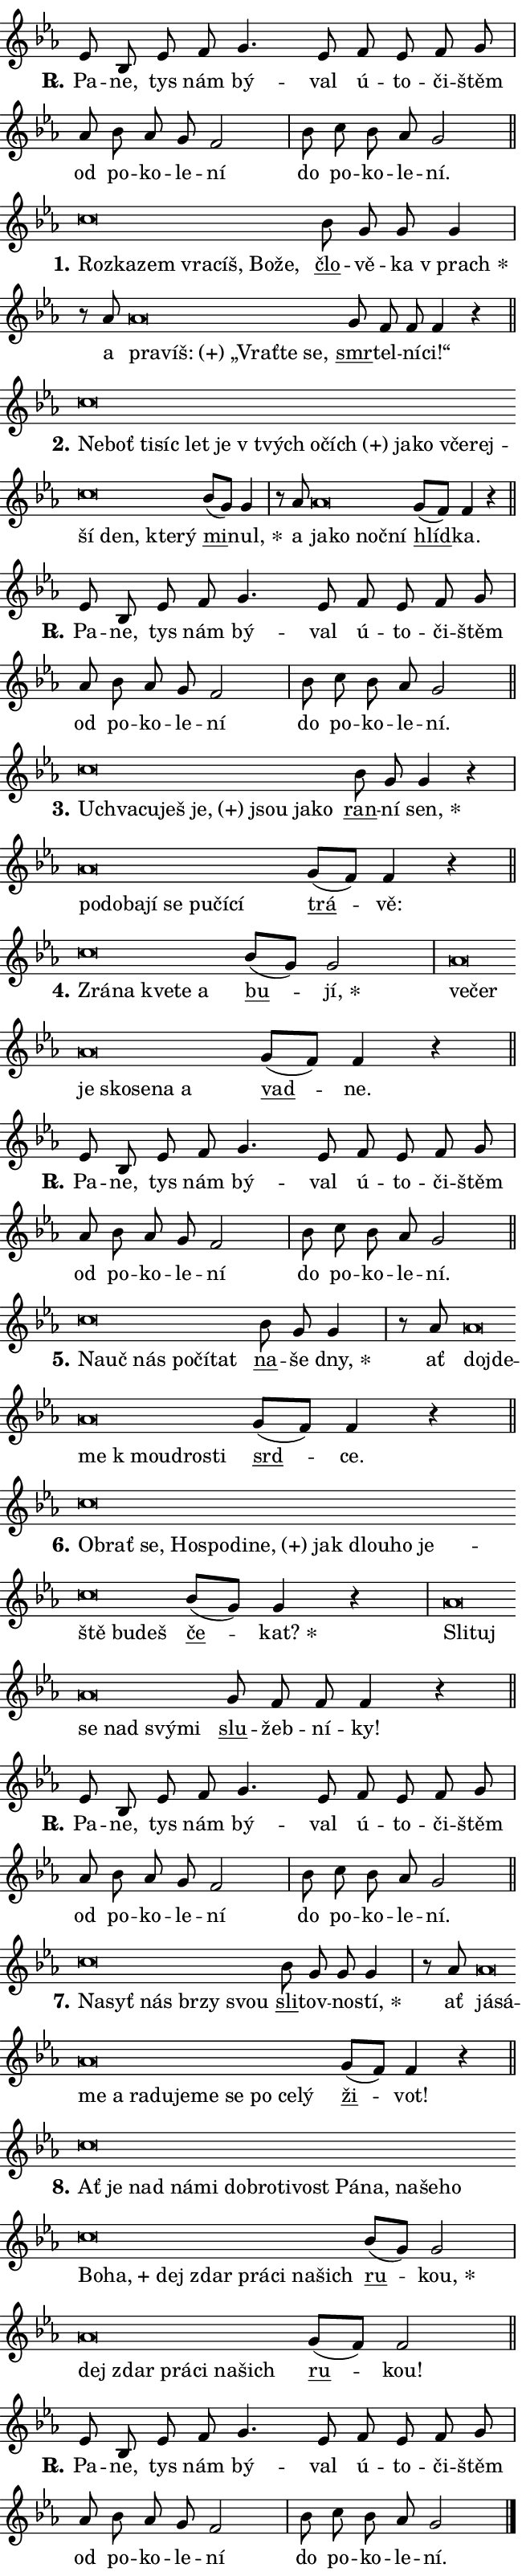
\version "2.24.0"
\header { tagline = "" }
\paper {
  indent = 0\cm
  top-margin = 0\cm
  right-margin = 0.13\cm % to fit lyric hyphens
  bottom-margin = 0\cm
  left-margin = 0\cm
  paper-width = 11\cm
  page-breaking = #ly:one-page-breaking
  system-system-spacing.basic-distance = #11
  score-system-spacing.basic-distance = #11
  ragged-last = ##f
}


%% Author: Thomas Morley
%% https://lists.gnu.org/archive/html/lilypond-user/2020-05/msg00002.html
#(define (line-position grob)
"Returns position of @var[grob} in current system:
   @code{'start}, if at first time-step
   @code{'end}, if at last time-step
   @code{'middle} otherwise
"
  (let* ((col (ly:item-get-column grob))
         (ln (ly:grob-object col 'left-neighbor))
         (rn (ly:grob-object col 'right-neighbor))
         (col-to-check-left (if (ly:grob? ln) ln col))
         (col-to-check-right (if (ly:grob? rn) rn col))
         (break-dir-left
           (and
             (ly:grob-property col-to-check-left 'non-musical #f)
             (ly:item-break-dir col-to-check-left)))
         (break-dir-right
           (and
             (ly:grob-property col-to-check-right 'non-musical #f)
             (ly:item-break-dir col-to-check-right))))
        (cond ((eqv? 1 break-dir-left) 'start)
              ((eqv? -1 break-dir-right) 'end)
              (else 'middle))))

#(define (tranparent-at-line-position vctor)
  (lambda (grob)
  "Relying on @code{line-position} select the relevant enry from @var{vctor}.
Used to determine transparency,"
    (case (line-position grob)
      ((end) (not (vector-ref vctor 0)))
      ((middle) (not (vector-ref vctor 1)))
      ((start) (not (vector-ref vctor 2))))))

noteHeadBreakVisibility =
#(define-music-function (break-visibility)(vector?)
"Makes @code{NoteHead}s transparent relying on @var{break-visibility}"
#{
  \override NoteHead.transparent =
    #(tranparent-at-line-position break-visibility)
#})

#(define delete-ledgers-for-transparent-note-heads
  (lambda (grob)
    "Reads whether a @code{NoteHead} is transparent.
If so this @code{NoteHead} is removed from @code{'note-heads} from
@var{grob}, which is supposed to be @code{LedgerLineSpanner}.
As a result ledgers are not printed for this @code{NoteHead}"
    (let* ((nhds-array (ly:grob-object grob 'note-heads))
           (nhds-list
             (if (ly:grob-array? nhds-array)
                 (ly:grob-array->list nhds-array)
                 '()))
           ;; Relies on the transparent-property being done before
           ;; Staff.LedgerLineSpanner.after-line-breaking is executed.
           ;; This is fragile ...
           (to-keep
             (remove
               (lambda (nhd)
                 (ly:grob-property nhd 'transparent #f))
               nhds-list)))
      ;; TODO find a better method to iterate over grob-arrays, similiar
      ;; to filter/remove etc for lists
      ;; For now rebuilt from scratch
      (set! (ly:grob-object grob 'note-heads)  '())
      (for-each
        (lambda (nhd)
          (ly:pointer-group-interface::add-grob grob 'note-heads nhd))
        to-keep))))

squashNotes = {
  \override NoteHead.X-extent = #'(-0.2 . 0.2)
  \override NoteHead.Y-extent = #'(-0.75 . 0)
  \override NoteHead.stencil =
    #(lambda (grob)
       (let ((pos (ly:grob-property grob 'staff-position)))
         (begin
           (if (< pos -7) (display "ERROR: Lower brevis then expected\n") (display ""))
           (if (<= pos -6) ly:text-interface::print ly:note-head::print))))
}
unSquashNotes = {
  \revert NoteHead.X-extent
  \revert NoteHead.Y-extent
  \revert NoteHead.stencil
}

hideNotes = \noteHeadBreakVisibility #begin-of-line-visible
unHideNotes = \noteHeadBreakVisibility #all-visible

% work-around for resetting accidentals
% https://lilypond.org/doc/v2.23/Documentation/notation/displaying-rhythms#unmetered-music
cadenzaMeasure = {
  \cadenzaOff
  \partial 1024 s1024
  \cadenzaOn
}

#(define-markup-command (accent layout props text) (markup?)
  "Underline accented syllable"
  (interpret-markup layout props
    #{\markup \override #'(offset . 4.3) \underline { #text }#}))

responsum = \markup \concat {
  "R" \hspace #-1.05 \path #0.1 #'((moveto 0 0.07) (lineto 0.9 0.8)) \hspace #0.05 "."
}

spaceSize = #0.6828661417322834 % exact space size for TeX Gyre Schola

\layout {
  \context {
    \Staff
    \remove "Time_signature_engraver"
    \override LedgerLineSpanner.after-line-breaking = #delete-ledgers-for-transparent-note-heads
  }
  \context {
    \Lyrics {
      \override LyricSpace.minimum-distance = \spaceSize
      \override LyricText.font-name = #"TeX Gyre Schola"
      \override LyricText.font-size = 1
      \override StanzaNumber.font-name = #"TeX Gyre Schola Bold"
      \override StanzaNumber.font-size = 1
    }
  }
  \context {
    \Score 
    \override NoteHead.text =
      #(lambda (grob) 
        (let ((pos (ly:grob-property grob 'staff-position)))
          #{\markup {
            \combine
              \halign #-0.55 \raise #(if (= pos -6) 0 0.5) \override #'(thickness . 2) \draw-line #'(3.2 . 0)
              \musicglyph "noteheads.sM1"
          }#}))
  }
}

% magnetic-lyrics.ily
%
%   written by
%     Jean Abou Samra <jean@abou-samra.fr>
%     Werner Lemberg <wl@gnu.org>
%
%   adapted by
%     Jiri Hon <jiri.hon@gmail.com>
%
% Version 2022-Apr-15

% https://www.mail-archive.com/lilypond-user@gnu.org/msg149350.html

#(define (Left_hyphen_pointer_engraver context)
   "Collect syllable-hyphen-syllable occurrences in lyrics and store
them in properties.  This engraver only looks to the left.  For
example, if the lyrics input is @code{foo -- bar}, it does the
following.

@itemize @bullet
@item
Set the @code{text} property of the @code{LyricHyphen} grob between
@q{foo} and @q{bar} to @code{foo}.

@item
Set the @code{left-hyphen} property of the @code{LyricText} grob with
text @q{foo} to the @code{LyricHyphen} grob between @q{foo} and
@q{bar}.
@end itemize

Use this auxiliary engraver in combination with the
@code{lyric-@/text::@/apply-@/magnetic-@/offset!} hook."
   (let ((hyphen #f)
         (text #f))
     (make-engraver
      (acknowledgers
       ((lyric-syllable-interface engraver grob source-engraver)
        (set! text grob)))
      (end-acknowledgers
       ((lyric-hyphen-interface engraver grob source-engraver)
        ;(when (not (grob::has-interface grob 'lyric-space-interface))
          (set! hyphen grob)));)
      ((stop-translation-timestep engraver)
       (when (and text hyphen)
         (ly:grob-set-object! text 'left-hyphen hyphen))
       (set! text #f)
       (set! hyphen #f)))))

#(define (lyric-text::apply-magnetic-offset! grob)
   "If the space between two syllables is less than the value in
property @code{LyricText@/.details@/.squash-threshold}, move the right
syllable to the left so that it gets concatenated with the left
syllable.

Use this function as a hook for
@code{LyricText@/.after-@/line-@/breaking} if the
@code{Left_@/hyphen_@/pointer_@/engraver} is active."
   (let ((hyphen (ly:grob-object grob 'left-hyphen #f)))
     (when hyphen
       (let ((left-text (ly:spanner-bound hyphen LEFT)))
         (when (grob::has-interface left-text 'lyric-syllable-interface)
           (let* ((common (ly:grob-common-refpoint grob left-text X))
                  (this-x-ext (ly:grob-extent grob common X))
                  (left-x-ext
                   (begin
                     ;; Trigger magnetism for left-text.
                     (ly:grob-property left-text 'after-line-breaking)
                     (ly:grob-extent left-text common X)))
                  ;; `delta` is the gap width between two syllables.
                  (delta (- (interval-start this-x-ext)
                            (interval-end left-x-ext)))
                  (details (ly:grob-property grob 'details))
                  (threshold (assoc-get 'squash-threshold details 0.2)))
             (when (< delta threshold)
               (let* (;; We have to manipulate the input text so that
                      ;; ligatures crossing syllable boundaries are not
                      ;; disabled.  For languages based on the Latin
                      ;; script this is essentially a beautification.
                      ;; However, for non-Western scripts it can be a
                      ;; necessity.
                      (lt (ly:grob-property left-text 'text))
                      (rt (ly:grob-property grob 'text))
                      (is-space (grob::has-interface hyphen 'lyric-space-interface))
                      (space (if is-space " " ""))
                      (extra-delta (if is-space spaceSize 0))
                      ;; Append new syllable.
                      (ltrt-space (if (and (string? lt) (string? rt))
                                (string-append lt space rt)
                                (make-concat-markup (list lt space rt))))
                      ;; Right-align `ltrt` to the right side.
                      (ltrt-space-markup (grob-interpret-markup
                               grob
                               (make-translate-markup
                                (cons (interval-length this-x-ext) 0)
                                (make-right-align-markup ltrt-space)))))
                 (begin
                   ;; Don't print `left-text`.
                   (ly:grob-set-property! left-text 'stencil #f)
                   ;; Set text and stencil (which holds all collected
                   ;; syllables so far) and shift it to the left.
                   (ly:grob-set-property! grob 'text ltrt-space)
                   (ly:grob-set-property! grob 'stencil ltrt-space-markup)
                   (ly:grob-translate-axis! grob (- (- delta extra-delta)) X))))))))))


#(define (lyric-hyphen::displace-bounds-first grob)
   ;; Make very sure this callback isn't triggered too early.
   (let ((left (ly:spanner-bound grob LEFT))
         (right (ly:spanner-bound grob RIGHT)))
     (ly:grob-property left 'after-line-breaking)
     (ly:grob-property right 'after-line-breaking)
     (ly:lyric-hyphen::print grob)))

squashThreshold = #0.4

\layout {
  \context {
    \Lyrics
    \consists #Left_hyphen_pointer_engraver
    \override LyricText.after-line-breaking =
      #lyric-text::apply-magnetic-offset!
    \override LyricHyphen.stencil = #lyric-hyphen::displace-bounds-first
    \override LyricText.details.squash-threshold = \squashThreshold
    \override LyricHyphen.minimum-distance = 0
    \override LyricHyphen.minimum-length = \squashThreshold
  }
}

squashText = \override LyricText.details.squash-threshold = 9999
unSquashText = \override LyricText.details.squash-threshold = \squashThreshold

leftText = \override LyricText.self-alignment-X = #LEFT
unLeftText = \revert LyricText.self-alignment-X

starOffset = #(lambda (grob) 
                (let ((x_offset (ly:self-alignment-interface::aligned-on-x-parent grob)))
                  (if (= x_offset 0) 0 (+ x_offset 1.2))))

star = #(define-music-function (syllable)(string?)
"Append star separator at the end of a syllable"
#{
  \once \override LyricText.X-offset = #starOffset
  \lyricmode { \markup {
    #syllable
    \override #'((font-name . "TeX Gyre Schola Bold")) \hspace #0.2 \lower #0.65 \larger "*"
  } }
#})

starAccent = #(define-music-function (syllable)(string?)
"Append star separator at the end of a syllable and make accent"
#{
  \once \override LyricText.X-offset = #starOffset
  \lyricmode { \markup {
    \accent #syllable
    \override #'((font-name . "TeX Gyre Schola Bold")) \hspace #0.2 \lower #0.65 \larger "*"
  } }
#})

breath = #(define-music-function (syllable)(string?)
"Append breathing indicator at the end of a syllable"
#{
  \lyricmode { \markup { #syllable "+" } }
#})

optionalBreath = #(define-music-function (syllable)(string?)
"Append optional breathing indicator at the end of a syllable"
#{
  \lyricmode { \markup { #syllable "(+)" } }
#})


\score {
    <<
        \new Voice = "melody" { \cadenzaOn \key es \major \relative { es'8 bes es f g4. es8 \bar "" f es f g \cadenzaMeasure \bar "|" as bes as g f2 \cadenzaMeasure \bar "|" bes8 c bes as g2 \cadenzaMeasure \bar "||" \break } }
        \new Lyrics \lyricsto "melody" { \lyricmode { \set stanza = \responsum
Pa -- ne, tys nám bý -- val ú -- to -- či -- štěm od po -- ko -- le -- ní do po -- ko -- le -- ní. } }
    >>
    \layout {}
}

\score {
    <<
        \new Voice = "melody" { \cadenzaOn \key es \major \relative { \squashNotes c''\breve*1/16 \hideNotes \breve*1/16 \bar "" \breve*1/16 \bar "" \breve*1/16 \bar "" \breve*1/16 \bar "" \breve*1/16 \breve*1/16 \bar "" \unHideNotes \unSquashNotes \bar "" bes8 g g g4 \cadenzaMeasure \bar "|" r8 as8 \squashNotes as\breve*1/16 \hideNotes \breve*1/16 \bar "" \breve*1/16 \bar "" \breve*1/16 \breve*1/16 \bar "" \unHideNotes \unSquashNotes \bar "" g8 f f f4 r \cadenzaMeasure \bar "||" \break } }
        \new Lyrics \lyricsto "melody" { \lyricmode { \set stanza = "1."
\leftText Roz -- \squashText ka -- zem vra -- cíš, Bo -- že, \unLeftText \unSquashText \markup \accent člo -- vě -- ka \star "v prach" a \leftText pra -- \squashText \optionalBreath víš: „Vrať -- te se, \unLeftText \unSquashText \markup \accent smr -- tel -- ní -- ci!“ } }
    >>
    \layout {}
}

\score {
    <<
        \new Voice = "melody" { \cadenzaOn \key es \major \relative { \squashNotes c''\breve*1/16 \hideNotes \breve*1/16 \bar "" \breve*1/16 \bar "" \breve*1/16 \bar "" \breve*1/16 \bar "" \breve*1/16 \bar "" \breve*1/16 \bar "" \breve*1/16 \bar "" \breve*1/16 \bar "" \breve*1/16 \bar "" \breve*1/16 \bar "" \breve*1/16 \bar "" \breve*1/16 \bar "" \breve*1/16 \bar "" \breve*1/16 \bar "" \breve*1/16 \breve*1/16 \bar "" \unHideNotes \unSquashNotes \bar "" bes8[( g)] g4 \cadenzaMeasure \bar "|" r8 as8 \squashNotes as\breve*1/16 \hideNotes \breve*1/16 \bar "" \breve*1/16 \breve*1/16 \bar "" \unHideNotes \unSquashNotes \bar "" g8[( f)] f4 r \cadenzaMeasure \bar "||" \break } }
        \new Lyrics \lyricsto "melody" { \lyricmode { \set stanza = "2."
\leftText Ne -- \squashText boť ti -- síc let je "v tvých" o -- \optionalBreath čích ja -- ko vče -- rej -- ší den, kte -- rý \unLeftText \unSquashText \markup \accent mi -- \star nul, a \leftText ja -- \squashText ko noč -- ní \unLeftText \unSquashText \markup \accent hlíd -- ka. } }
    >>
    \layout {}
}

\score {
    <<
        \new Voice = "melody" { \cadenzaOn \key es \major \relative { es'8 bes es f g4. es8 \bar "" f es f g \cadenzaMeasure \bar "|" as bes as g f2 \cadenzaMeasure \bar "|" bes8 c bes as g2 \cadenzaMeasure \bar "||" \break } }
        \new Lyrics \lyricsto "melody" { \lyricmode { \set stanza = \responsum
Pa -- ne, tys nám bý -- val ú -- to -- či -- štěm od po -- ko -- le -- ní do po -- ko -- le -- ní. } }
    >>
    \layout {}
}

\score {
    <<
        \new Voice = "melody" { \cadenzaOn \key es \major \relative { \squashNotes c''\breve*1/16 \hideNotes \breve*1/16 \bar "" \breve*1/16 \bar "" \breve*1/16 \bar "" \breve*1/16 \bar "" \breve*1/16 \breve*1/16 \bar "" \unHideNotes \unSquashNotes \bar "" bes8 g g4 r \cadenzaMeasure \bar "|" \squashNotes as\breve*1/16 \hideNotes \breve*1/16 \bar "" \breve*1/16 \bar "" \breve*1/16 \bar "" \breve*1/16 \bar "" \breve*1/16 \bar "" \breve*1/16 \breve*1/16 \bar "" \unHideNotes \unSquashNotes \bar "" g8[( f)] f4 r \cadenzaMeasure \bar "||" \break } }
        \new Lyrics \lyricsto "melody" { \lyricmode { \set stanza = "3."
\leftText Uchva -- \squashText cu -- ješ \optionalBreath je, jsou ja -- ko \unLeftText \unSquashText \markup \accent ran -- ní \star sen, \leftText po -- \squashText do -- ba -- jí se pu -- čí -- cí \unLeftText \unSquashText \markup \accent trá -- vě: } }
    >>
    \layout {}
}

\score {
    <<
        \new Voice = "melody" { \cadenzaOn \key es \major \relative { \squashNotes c''\breve*1/16 \hideNotes \breve*1/16 \bar "" \breve*1/16 \bar "" \breve*1/16 \breve*1/16 \bar "" \unHideNotes \unSquashNotes \bar "" bes8[( g)] g2 \cadenzaMeasure \bar "|" \squashNotes as\breve*1/16 \hideNotes \breve*1/16 \bar "" \breve*1/16 \bar "" \breve*1/16 \bar "" \breve*1/16 \bar "" \breve*1/16 \breve*1/16 \bar "" \unHideNotes \unSquashNotes \bar "" g8[( f)] f4 r \cadenzaMeasure \bar "||" \break } }
        \new Lyrics \lyricsto "melody" { \lyricmode { \set stanza = "4."
\leftText Zrá -- \squashText na kve -- te a \unLeftText \unSquashText \markup \accent bu -- \star jí, \leftText ve -- \squashText čer je sko -- se -- na a \unLeftText \unSquashText \markup \accent vad -- ne. } }
    >>
    \layout {}
}

\score {
    <<
        \new Voice = "melody" { \cadenzaOn \key es \major \relative { es'8 bes es f g4. es8 \bar "" f es f g \cadenzaMeasure \bar "|" as bes as g f2 \cadenzaMeasure \bar "|" bes8 c bes as g2 \cadenzaMeasure \bar "||" \break } }
        \new Lyrics \lyricsto "melody" { \lyricmode { \set stanza = \responsum
Pa -- ne, tys nám bý -- val ú -- to -- či -- štěm od po -- ko -- le -- ní do po -- ko -- le -- ní. } }
    >>
    \layout {}
}

\score {
    <<
        \new Voice = "melody" { \cadenzaOn \key es \major \relative { \squashNotes c''\breve*1/16 \hideNotes \breve*1/16 \bar "" \breve*1/16 \bar "" \breve*1/16 \bar "" \breve*1/16 \breve*1/16 \bar "" \unHideNotes \unSquashNotes \bar "" bes8 g g4 \cadenzaMeasure \bar "|" r8 as8 \squashNotes as\breve*1/16 \hideNotes \breve*1/16 \bar "" \breve*1/16 \bar "" \breve*1/16 \bar "" \breve*1/16 \breve*1/16 \bar "" \unHideNotes \unSquashNotes \bar "" g8[( f)] f4 r \cadenzaMeasure \bar "||" \break } }
        \new Lyrics \lyricsto "melody" { \lyricmode { \set stanza = "5."
\leftText Na -- \squashText uč nás po -- čí -- tat \unLeftText \unSquashText \markup \accent na -- še \star dny, ať \leftText do -- \squashText jde -- me "k mou" -- dro -- sti \unLeftText \unSquashText \markup \accent srd -- ce. } }
    >>
    \layout {}
}

\score {
    <<
        \new Voice = "melody" { \cadenzaOn \key es \major \relative { \squashNotes c''\breve*1/16 \hideNotes \breve*1/16 \bar "" \breve*1/16 \bar "" \breve*1/16 \bar "" \breve*1/16 \bar "" \breve*1/16 \bar "" \breve*1/16 \bar "" \breve*1/16 \bar "" \breve*1/16 \bar "" \breve*1/16 \bar "" \breve*1/16 \bar "" \breve*1/16 \bar "" \breve*1/16 \breve*1/16 \bar "" \unHideNotes \unSquashNotes \bar "" bes8[( g)] g4 r \cadenzaMeasure \bar "|" \squashNotes as\breve*1/16 \hideNotes \breve*1/16 \bar "" \breve*1/16 \bar "" \breve*1/16 \bar "" \breve*1/16 \breve*1/16 \bar "" \unHideNotes \unSquashNotes \bar "" g8 f f f4 r \cadenzaMeasure \bar "||" \break } }
        \new Lyrics \lyricsto "melody" { \lyricmode { \set stanza = "6."
\leftText Ob -- \squashText rať se, Ho -- spo -- di -- \optionalBreath ne, jak dlou -- ho je -- ště bu -- deš \unLeftText \unSquashText \markup \accent če -- \star kat? \leftText Sli -- \squashText tuj se nad svý -- mi \unLeftText \unSquashText \markup \accent slu -- žeb -- ní -- ky! } }
    >>
    \layout {}
}

\score {
    <<
        \new Voice = "melody" { \cadenzaOn \key es \major \relative { es'8 bes es f g4. es8 \bar "" f es f g \cadenzaMeasure \bar "|" as bes as g f2 \cadenzaMeasure \bar "|" bes8 c bes as g2 \cadenzaMeasure \bar "||" \break } }
        \new Lyrics \lyricsto "melody" { \lyricmode { \set stanza = \responsum
Pa -- ne, tys nám bý -- val ú -- to -- či -- štěm od po -- ko -- le -- ní do po -- ko -- le -- ní. } }
    >>
    \layout {}
}

\score {
    <<
        \new Voice = "melody" { \cadenzaOn \key es \major \relative { \squashNotes c''\breve*1/16 \hideNotes \breve*1/16 \bar "" \breve*1/16 \bar "" \breve*1/16 \bar "" \breve*1/16 \breve*1/16 \bar "" \unHideNotes \unSquashNotes \bar "" bes8 g g g4 \cadenzaMeasure \bar "|" r8 as8 \squashNotes as\breve*1/16 \hideNotes \breve*1/16 \bar "" \breve*1/16 \bar "" \breve*1/16 \bar "" \breve*1/16 \bar "" \breve*1/16 \bar "" \breve*1/16 \bar "" \breve*1/16 \bar "" \breve*1/16 \bar "" \breve*1/16 \bar "" \breve*1/16 \breve*1/16 \bar "" \unHideNotes \unSquashNotes \bar "" g8[( f)] f4 r \cadenzaMeasure \bar "||" \break } }
        \new Lyrics \lyricsto "melody" { \lyricmode { \set stanza = "7."
\leftText Na -- \squashText syť nás br -- zy svou \unLeftText \unSquashText \markup \accent sli -- tov -- no -- \star stí, ať \leftText já -- \squashText sá -- me a ra -- du -- je -- me se po ce -- lý \unLeftText \unSquashText \markup \accent ži -- vot! } }
    >>
    \layout {}
}

\score {
    <<
        \new Voice = "melody" { \cadenzaOn \key es \major \relative { \squashNotes c''\breve*1/16 \hideNotes \breve*1/16 \bar "" \breve*1/16 \bar "" \breve*1/16 \bar "" \breve*1/16 \bar "" \breve*1/16 \bar "" \breve*1/16 \bar "" \breve*1/16 \bar "" \breve*1/16 \bar "" \breve*1/16 \bar "" \breve*1/16 \bar "" \breve*1/16 \bar "" \breve*1/16 \bar "" \breve*1/16 \bar "" \breve*1/16 \bar "" \breve*1/16 \bar "" \breve*1/16 \bar "" \breve*1/16 \bar "" \breve*1/16 \bar "" \breve*1/16 \bar "" \breve*1/16 \breve*1/16 \bar "" \unHideNotes \unSquashNotes \bar "" bes8[( g)] g2 \cadenzaMeasure \bar "|" \squashNotes as\breve*1/16 \hideNotes \breve*1/16 \bar "" \breve*1/16 \bar "" \breve*1/16 \bar "" \breve*1/16 \breve*1/16 \bar "" \unHideNotes \unSquashNotes \bar "" g8[( f)] f2 \cadenzaMeasure \bar "||" \break } }
        \new Lyrics \lyricsto "melody" { \lyricmode { \set stanza = "8."
\leftText Ať \squashText je nad ná -- mi dob -- ro -- ti -- vost Pá -- na, na -- še -- ho Bo -- \breath "ha," dej zdar prá -- ci na -- šich \unLeftText \unSquashText \markup \accent ru -- \star kou, \leftText dej \squashText zdar prá -- ci na -- šich \unLeftText \unSquashText \markup \accent ru -- kou! } }
    >>
    \layout {}
}

\score {
    <<
        \new Voice = "melody" { \cadenzaOn \key es \major \relative { es'8 bes es f g4. es8 \bar "" f es f g \cadenzaMeasure \bar "|" as bes as g f2 \cadenzaMeasure \bar "|" bes8 c bes as g2 \cadenzaMeasure \bar "||" \break } \bar "|." }
        \new Lyrics \lyricsto "melody" { \lyricmode { \set stanza = \responsum
Pa -- ne, tys nám bý -- val ú -- to -- či -- štěm od po -- ko -- le -- ní do po -- ko -- le -- ní. } }
    >>
    \layout {}
}
